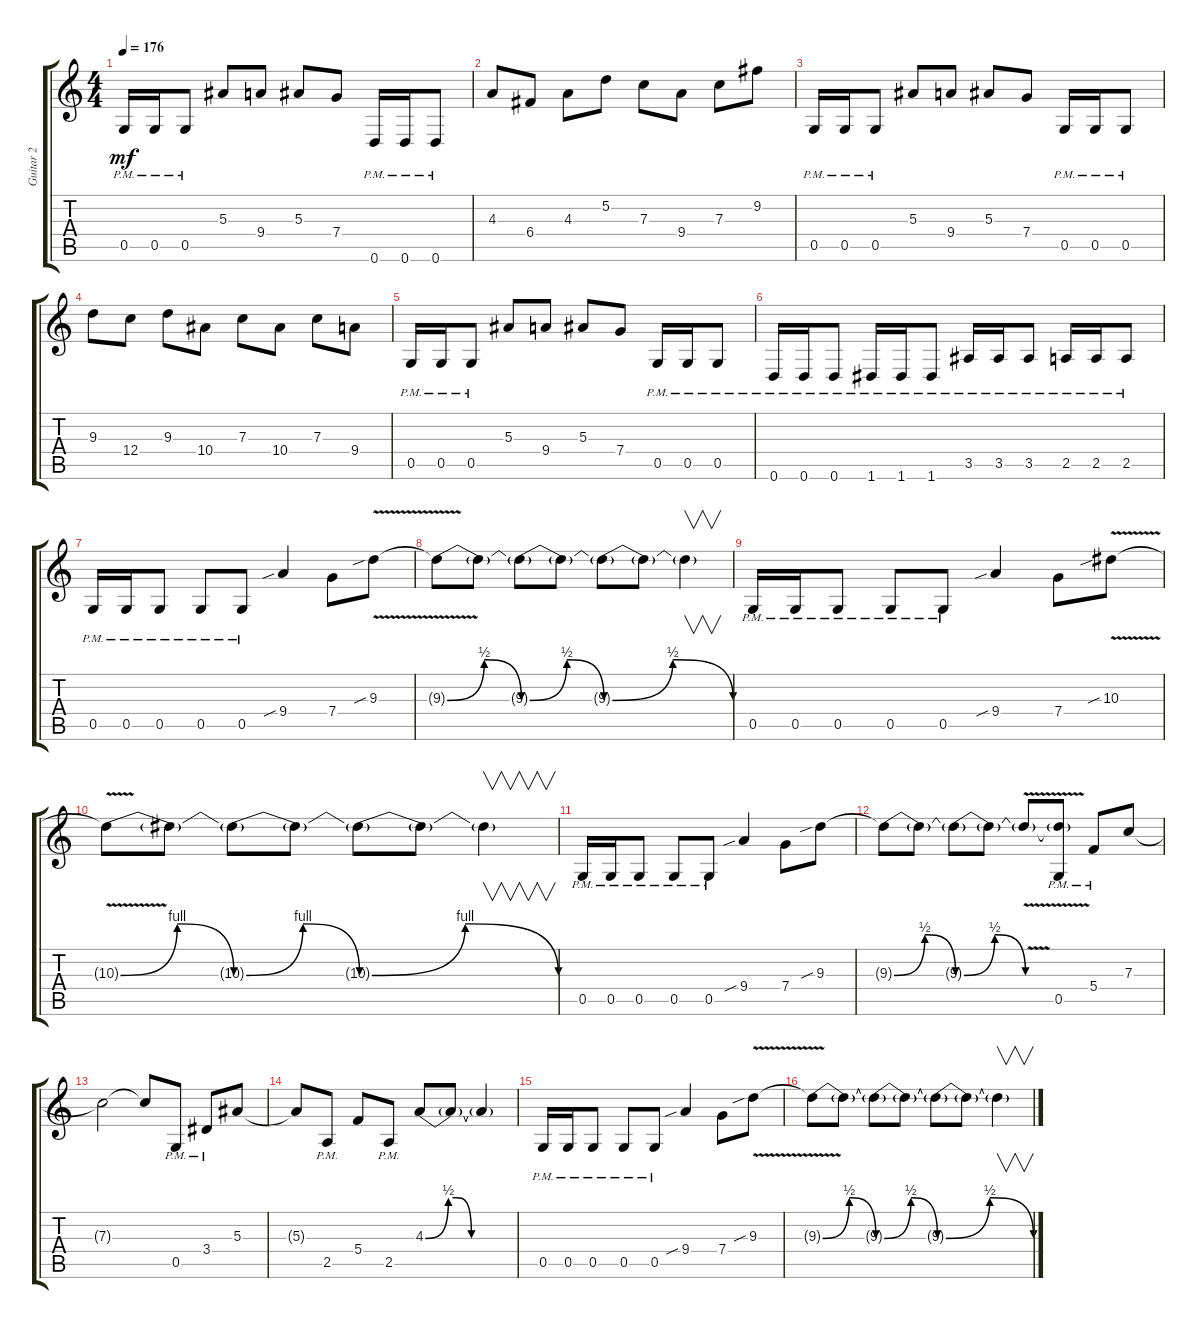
\track ("Guitar 2" "Guitar 2") {instrument distortionguitar}
\staff {score tabs}
\tuning (D4 A3 F3 C3 G2 D2) {hide}
\ts (4 4)
\tempo 176
\clef g2
\ks c
0.5{pm}.16{dy mf} 0.5{pm}.16 0.5{pm}.8 5.3.8 9.4.8 5.3.8 7.4.8 0.6{pm}.16 0.6{pm}.16 0.6{pm}.8 |
4.3.8 6.4.8 4.3.8 5.2.8 7.3.8 9.4.8 7.3.8 9.2.8 |
0.5{pm}.16 0.5{pm}.16 0.5{pm}.8 5.3.8 9.4.8 5.3.8 7.4.8 0.5{pm}.16 0.5{pm}.16 0.5{pm}.8 |
9.3.8 12.4.8 9.3.8 10.4.8 7.3.8 10.4.8 7.3.8 9.4.8 |
0.5{pm}.16 0.5{pm}.16 0.5{pm}.8 5.3.8 9.4.8 5.3.8 7.4.8 0.5{pm}.16 0.5{pm}.16 0.5{pm}.8 |
0.6{pm}.16 0.6{pm}.16 0.6{pm}.8 1.6{pm}.16 1.6{pm}.16 1.6{pm}.8 3.5{pm}.16 3.5{pm}.16 3.5{pm}.8 2.5{pm}.16 2.5{pm}.16 2.5{pm}.8 |
0.5{pm}.16 0.5{pm}.16 0.5{pm}.8 0.5{pm}.8 0.5{pm}.8 9.4{sib}.4 7.4.8 9.3{v sib}.8 |
9.3{be (bendrelease 0 0 30 2 45 2 60 0) t}.8 9.3{t}.8 9.3{be (bendrelease 0 0 30 2 45 2 60 0) t}.8 9.3{t}.8 9.3{be (bendrelease 0 0 30 2 45 2 60 0) t}.8 9.3{t}.8 9.3{t}.4{v} |
0.5{pm}.16 0.5{pm}.16 0.5{pm}.8 0.5{pm}.8 0.5{pm}.8 9.4{sib}.4 7.4.8 10.3{v sib}.8 |
10.3{be (bendrelease 0 0 30 4 45 4 60 0) t}.8 10.3{t}.8 10.3{be (bendrelease 0 0 30 4 45 4 60 0) t}.8 10.3{t}.8 10.3{be (bendrelease 0 0 30 4 45 4 60 0) t}.8 10.3{t}.8 10.3{t}.4{v} |
0.5{pm}.16 0.5{pm}.16 0.5{pm}.8 0.5{pm}.8 0.5{pm}.8 9.4{sib}.4 7.4.8 9.3{sib}.8 |
9.3{be (bendrelease 0 0 30 2 45 2 60 0) t}.8 9.3{t}.8 9.3{be (bendrelease 0 0 30 2 45 2 60 0) t}.8 9.3{t}.8 9.3{v t}.8 (9.3{t} 0.5{pm}).8 5.4{pm}.8 7.3.8 |
7.3{t}.2 7.3{t}.8 0.5{pm}.8 3.4{pm}.8 5.3.8 |
5.3{t}.8 2.5{pm}.8 5.4.8 2.5{pm}.8 4.3{be (custom 0 0 15 2 20 2 30 0 60 0)}.8 4.3{t}.8 4.3{t}.4 |
0.5{pm}.16 0.5{pm}.16 0.5{pm}.8 0.5{pm}.8 0.5{pm}.8 9.4{sib}.4 7.4.8 9.3{v sib}.8 |
9.3{be (bendrelease 0 0 30 2 45 2 60 0) t}.8 9.3{t}.8 9.3{be (bendrelease 0 0 30 2 45 2 60 0) t}.8 9.3{t}.8 9.3{be (bendrelease 0 0 30 2 45 2 60 0) t}.8 9.3{t}.8 9.3{t}.4{v}
